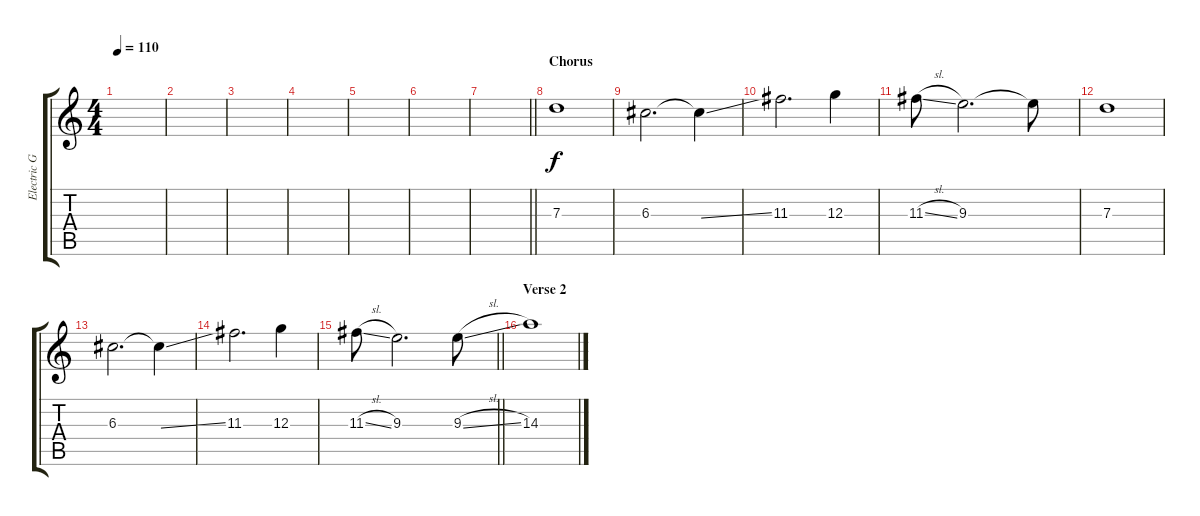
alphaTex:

\track ("Electric Guitar I" "Electric G") {instrument distortionguitar}
\staff {score tabs}
\tuning (E4 B3 G3 D3 A2 E2) {hide}
\ts (4 4)
\tempo 110
\clef g2
\ks c
|
|
|
|
|
|
\barLineRight lightlight
|
\section ("" "Chorus")
7.3.1 |
6.3.2{d} 6.3{ss t}.4 |
11.3.2{d} 12.3.4 |
11.3{sl}.8 9.3.2{d} 9.3{t}.8 |
7.3.1 |
6.3.2{d} 6.3{ss t}.4 |
11.3.2{d} 12.3.4 |
\barLineRight lightlight
11.3{sl}.8 9.3.2{d} 9.3{sl}.8 |
\section ("" "Verse 2")
14.3.1
